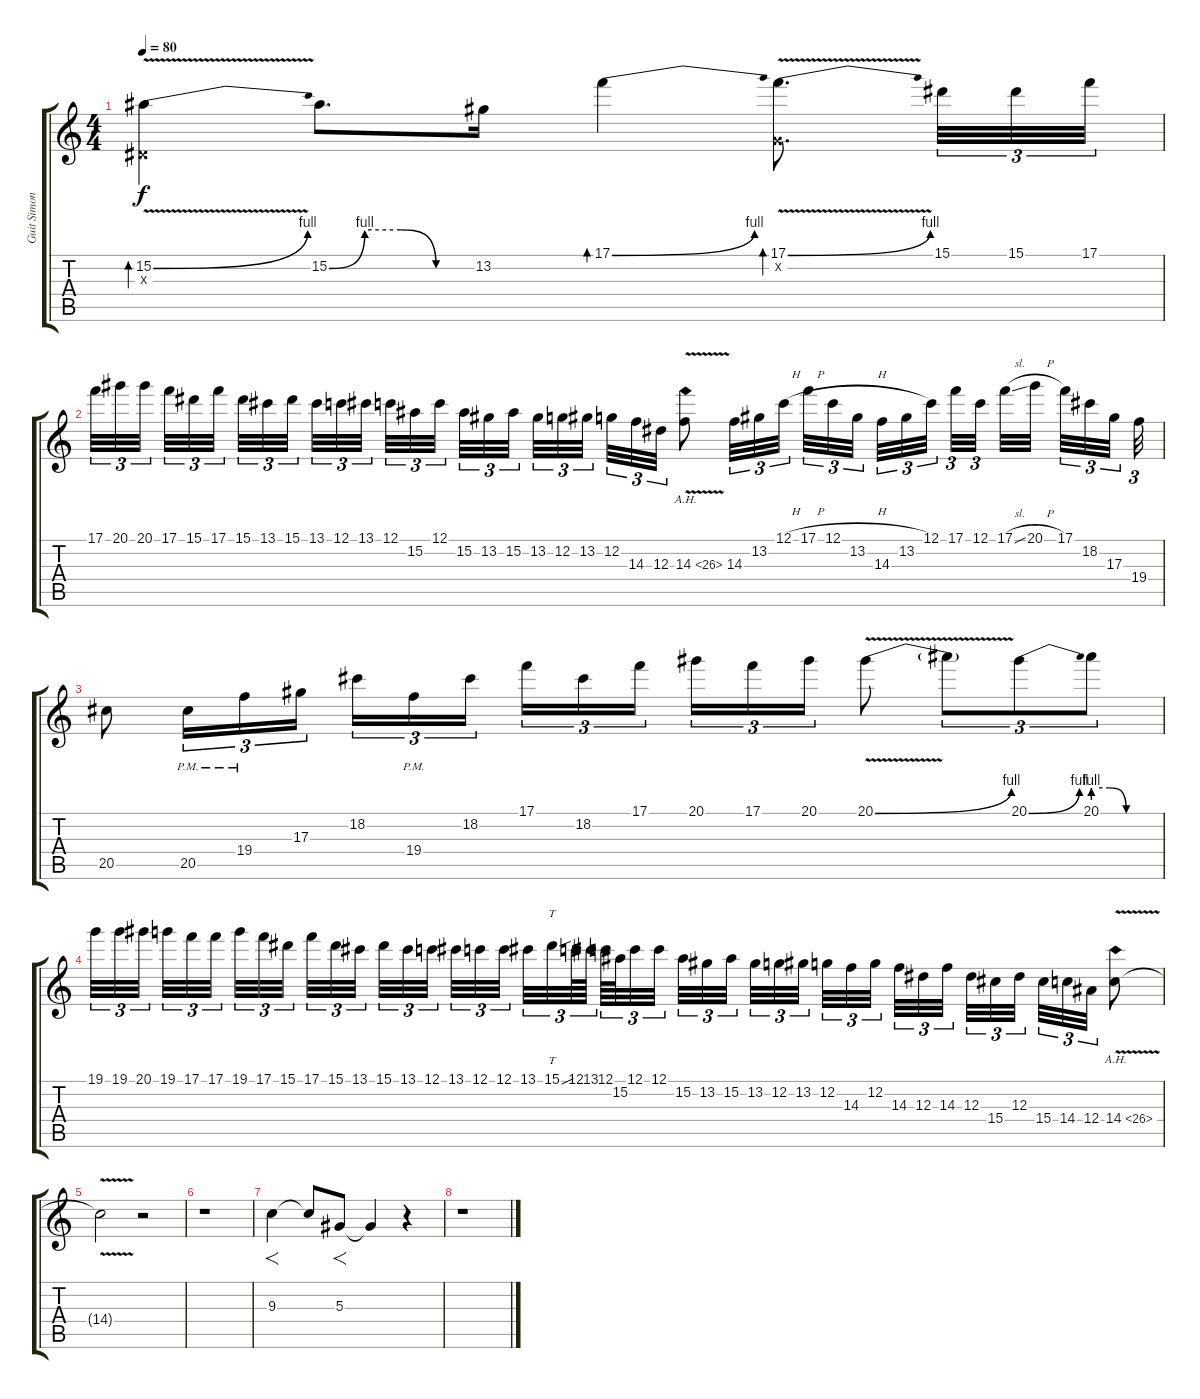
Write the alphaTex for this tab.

\track ("Guit SimonC" "Guit Simon") {instrument distortionguitar}
\staff {score tabs}
\tuning (C4 G3 Eb3 Bb2 F2 C2) {hide}
\ts (4 4)
\tempo 80
\clef g2
\ks c
(15.2{be (bend 0 0 60 4) v} 0.3{x}).4{bd 240 dy f} 15.2{be (custom 0 0 15 4 30 4 45 0 60 0)}.8{d} 13.2.16 17.1{be (bend 0 0 60 4)}.4{bd 240} (17.1{be (bend 0 0 60 4) v} 0.2{x}).8{d bd 240} 15.1.32{tu (3 2)} 15.1.32{tu (3 2)} 17.1.32{tu (3 2)} |
17.1.32{tu (3 2)} 20.1.32{tu (3 2)} 20.1.32{tu (3 2) beam splitsecondary} 17.1.32{tu (3 2)} 15.1.32{tu (3 2)} 17.1.32{tu (3 2) beam splitsecondary} 15.1.32{tu (3 2)} 13.1.32{tu (3 2)} 15.1.32{tu (3 2) beam splitsecondary} 13.1.32{tu (3 2)} 12.1.32{tu (3 2)} 13.1.32{tu (3 2)} 12.1.32{tu (3 2)} 15.2.32{tu (3 2)} 12.1.32{tu (3 2) beam splitsecondary} 15.2.32{tu (3 2)} 13.2.32{tu (3 2)} 15.2.32{tu (3 2) beam splitsecondary} 13.2.32{tu (3 2)} 12.2.32{tu (3 2)} 13.2.32{tu (3 2) beam splitsecondary} 12.2.32{tu (3 2)} 14.3.32{tu (3 2)} 12.3.32{tu (3 2)} 14.3{ah 12 v}.8 14.3.32{tu (3 2)} 13.2.32{tu (3 2)} 12.1{h}.32{tu (3 2) beam splitsecondary} 17.1{h}.32{tu (3 2)} 12.1{h}.32{tu (3 2)} 13.2.32{tu (3 2)} 14.3.32{tu (3 2)} 13.2.32{tu (3 2)} 12.1.32{tu (3 2) beam splitsecondary} 17.1.32{tu (3 2)} 12.1.32{tu (3 2) beam splitsecondary} 17.1{sl}.32 20.1{h}.32{beam splitsecondary} 17.1.32{tu (3 2)} 18.2.32{tu (3 2)} 17.3.32{tu (3 2) beam splitsecondary} 19.4.32{tu (3 2)} |
20.5.8 20.5{pm}.16{tu (3 2)} 19.4{pm}.16{tu (3 2)} 17.3.16{tu (3 2)} 18.2.16{tu (3 2)} 19.4{pm}.16{tu (3 2)} 18.2.16{tu (3 2) beam splitsecondary} 17.1.16{tu (3 2)} 18.2.16{tu (3 2)} 17.1.16{tu (3 2)} 20.1.16{tu (3 2)} 17.1.16{tu (3 2)} 20.1.16{tu (3 2)} 20.1{be (bend 0 0 60 4) v}.8 20.1{t}.8{tu (3 2)} 20.1{be (bend 0 0 60 4)}.8{tu (3 2)} 20.1{be (custom 0 4 15 4 30 0 60 0)}.8{tu (3 2)} |
19.1.32{tu (3 2)} 19.1.32{tu (3 2)} 20.1.32{tu (3 2) beam splitsecondary} 19.1.32{tu (3 2)} 17.1.32{tu (3 2)} 17.1.32{tu (3 2) beam splitsecondary} 19.1.32{tu (3 2)} 17.1.32{tu (3 2)} 15.1.32{tu (3 2) beam splitsecondary} 17.1.32{tu (3 2)} 15.1.32{tu (3 2)} 13.1.32{tu (3 2)} 15.1.32{tu (3 2)} 13.1.32{tu (3 2)} 12.1.32{tu (3 2) beam splitsecondary} 13.1.32{tu (3 2)} 12.1.32{tu (3 2)} 12.1.32{tu (3 2) beam splitsecondary} 13.1.32{tu (3 2)} 15.1{sou}.32{tt tu (3 2)} 12.1.64{tu (3 2)} 13.1.64{tu (3 2) beam splitsecondary} 12.1.64{tu (3 2)} 15.2.64{tu (3 2)} 12.1.32{tu (3 2)} 12.1.32{tu (3 2)} 15.2.32{tu (3 2)} 13.2.32{tu (3 2)} 15.2.32{tu (3 2) beam splitsecondary} 13.2.32{tu (3 2)} 12.2.32{tu (3 2)} 13.2.32{tu (3 2) beam splitsecondary} 12.2.32{tu (3 2)} 14.3.32{tu (3 2)} 12.2.32{tu (3 2) beam splitsecondary} 14.3.32{tu (3 2)} 12.3.32{tu (3 2)} 14.3.32{tu (3 2)} 12.3.32{tu (3 2)} 15.4.32{tu (3 2)} 12.3.32{tu (3 2) beam splitsecondary} 15.4.32{tu (3 2)} 14.4.32{tu (3 2)} 12.4.32{tu (3 2)} 14.4{ah 12 v}.8 |
14.4{t}.2 r.2 |
r.1 |
9.3.4{f} 9.3{t}.8 5.3.8{f} 5.3{t}.4 r.4 |
r.1
